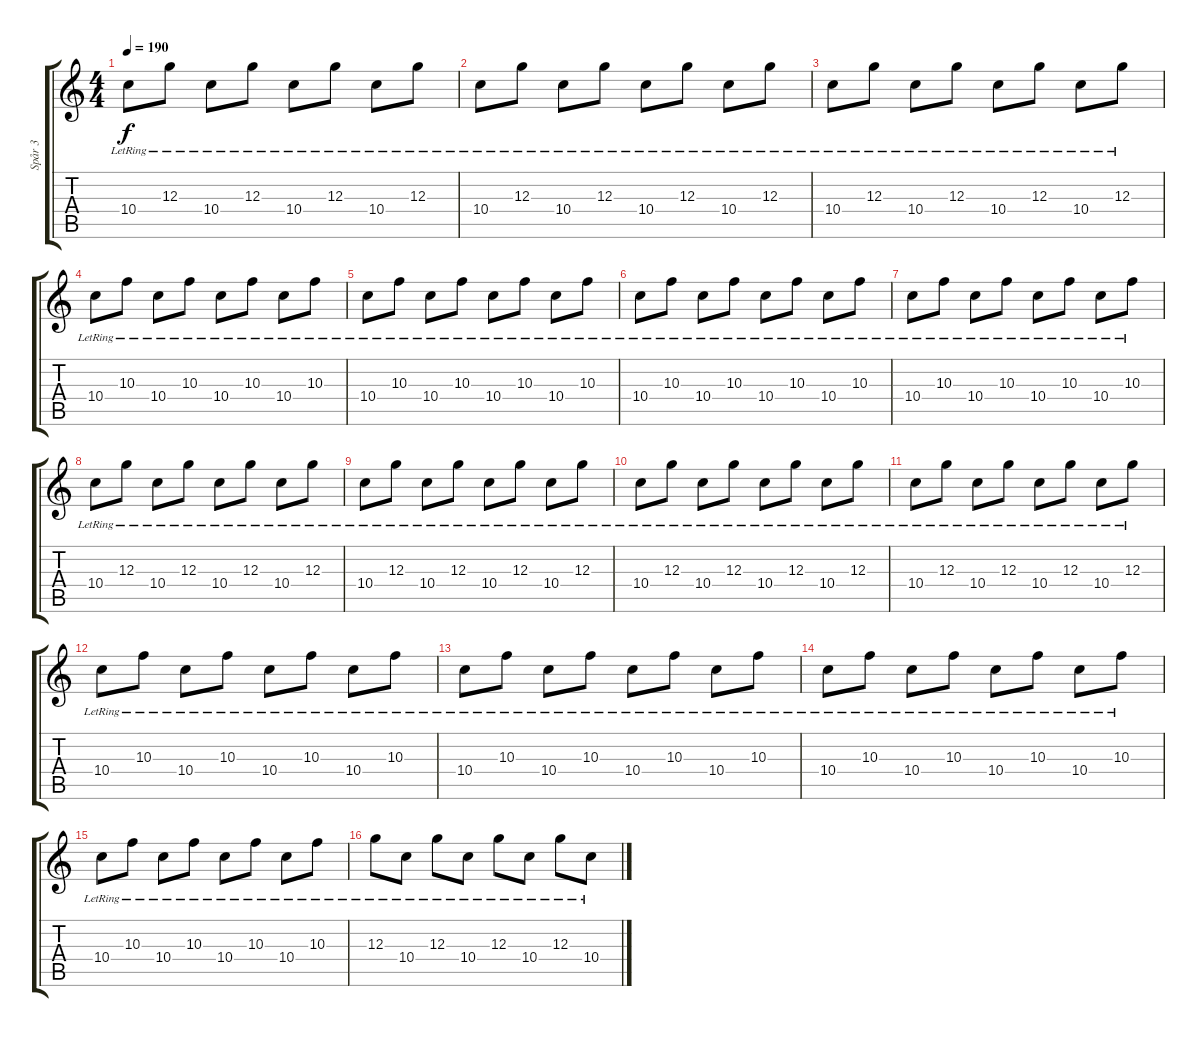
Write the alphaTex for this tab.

\track ("Spår 3" "Spår 3") {instrument overdrivenguitar}
\staff {score tabs}
\tuning (E4 B3 G3 D3 A2 D2) {hide}
\ts (4 4)
\tempo 190
\clef g2
\ks c
10.4{lr}.8{dy f} 12.3{lr}.8 10.4{lr}.8 12.3{lr}.8 10.4{lr}.8 12.3{lr}.8 10.4{lr}.8 12.3{lr}.8 |
10.4{lr}.8 12.3{lr}.8 10.4{lr}.8 12.3{lr}.8 10.4{lr}.8 12.3{lr}.8 10.4{lr}.8 12.3{lr}.8 |
10.4{lr}.8 12.3{lr}.8 10.4{lr}.8 12.3{lr}.8 10.4{lr}.8 12.3{lr}.8 10.4{lr}.8 12.3{lr}.8 |
10.4{lr}.8 10.3{lr}.8 10.4{lr}.8 10.3{lr}.8 10.4{lr}.8 10.3{lr}.8 10.4{lr}.8 10.3{lr}.8 |
10.4{lr}.8 10.3{lr}.8 10.4{lr}.8 10.3{lr}.8 10.4{lr}.8 10.3{lr}.8 10.4{lr}.8 10.3{lr}.8 |
10.4{lr}.8 10.3{lr}.8 10.4{lr}.8 10.3{lr}.8 10.4{lr}.8 10.3{lr}.8 10.4{lr}.8 10.3{lr}.8 |
10.4{lr}.8 10.3{lr}.8 10.4{lr}.8 10.3{lr}.8 10.4{lr}.8 10.3{lr}.8 10.4{lr}.8 10.3{lr}.8 |
10.4{lr}.8 12.3{lr}.8 10.4{lr}.8 12.3{lr}.8 10.4{lr}.8 12.3{lr}.8 10.4{lr}.8 12.3{lr}.8 |
10.4{lr}.8 12.3{lr}.8 10.4{lr}.8 12.3{lr}.8 10.4{lr}.8 12.3{lr}.8 10.4{lr}.8 12.3{lr}.8 |
10.4{lr}.8 12.3{lr}.8 10.4{lr}.8 12.3{lr}.8 10.4{lr}.8 12.3{lr}.8 10.4{lr}.8 12.3{lr}.8 |
10.4{lr}.8 12.3{lr}.8 10.4{lr}.8 12.3{lr}.8 10.4{lr}.8 12.3{lr}.8 10.4{lr}.8 12.3{lr}.8 |
10.4{lr}.8 10.3{lr}.8 10.4{lr}.8 10.3{lr}.8 10.4{lr}.8 10.3{lr}.8 10.4{lr}.8 10.3{lr}.8 |
10.4{lr}.8 10.3{lr}.8 10.4{lr}.8 10.3{lr}.8 10.4{lr}.8 10.3{lr}.8 10.4{lr}.8 10.3{lr}.8 |
10.4{lr}.8 10.3{lr}.8 10.4{lr}.8 10.3{lr}.8 10.4{lr}.8 10.3{lr}.8 10.4{lr}.8 10.3{lr}.8 |
10.4{lr}.8 10.3{lr}.8 10.4{lr}.8 10.3{lr}.8 10.4{lr}.8 10.3{lr}.8 10.4{lr}.8 10.3{lr}.8 |
12.3{lr}.8 10.4{lr}.8 12.3{lr}.8 10.4{lr}.8 12.3{lr}.8 10.4{lr}.8 12.3{lr}.8 10.4{lr}.8
